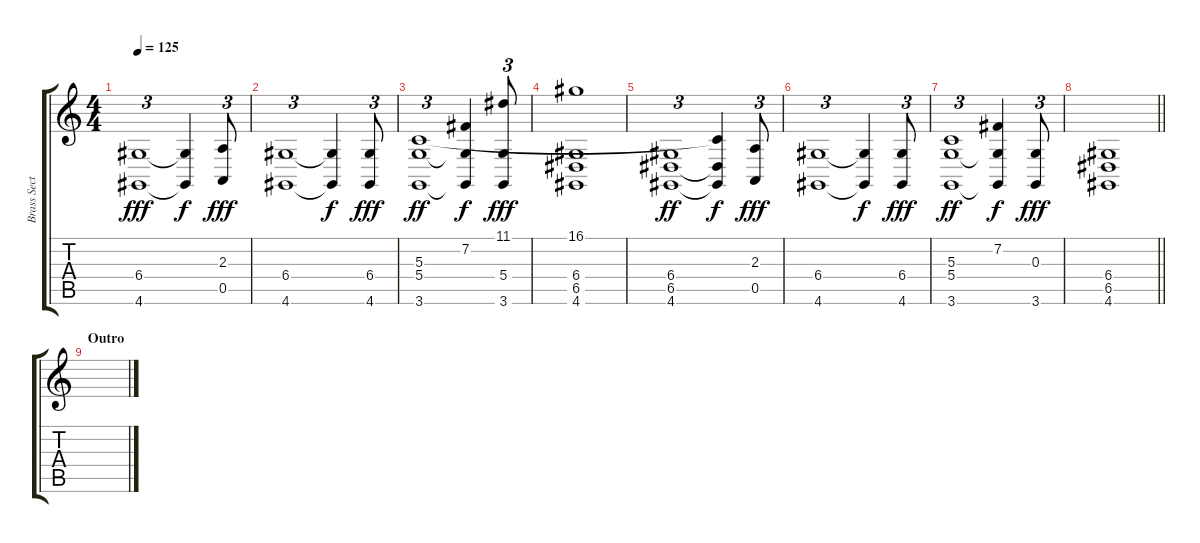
\track ("Brass Section" "Brass Sect") {instrument brasssection}
\staff {score tabs}
\tuning (E4 B3 G3 D3 A2 E2) {hide}
\ts (4 4)
\tempo 125
\clef g2
\ks c
(6.4 4.6).1{tu (3 2) dy fff} (6.4{t} 4.6{t}).4{dy f} (2.3 0.5).8{tu (3 2) dy fff} |
(6.4 4.6).1{tu (3 2)} (6.4{t} 4.6{t}).4{dy f} (6.4 4.6).8{tu (3 2) dy fff} |
(5.3 5.4 3.6).1{tu (3 2) dy ff} (7.2 5.4{t} 3.6{t}).4{dy f} (11.1 5.4 3.6).8{tu (3 2) dy fff} |
(16.1 6.4 6.5 4.6).1 |
(6.4 6.5 4.6).1{tu (3 2) dy ff} (5.3{t} 6.5{t} 4.6{t}).4{dy f} (2.3 0.5).8{tu (3 2) dy fff} |
(6.4 4.6).1{tu (3 2)} (6.4{t} 4.6{t}).4{dy f} (6.4 4.6).8{tu (3 2) dy fff} |
(5.3 5.4 3.6).1{tu (3 2) dy ff} (7.2 5.4{t} 3.6{t}).4{dy f} (0.3 3.6).8{tu (3 2) dy fff} |
\barLineRight lightlight
(6.4 6.5 4.6).1 |
\section ("" "Outro")
